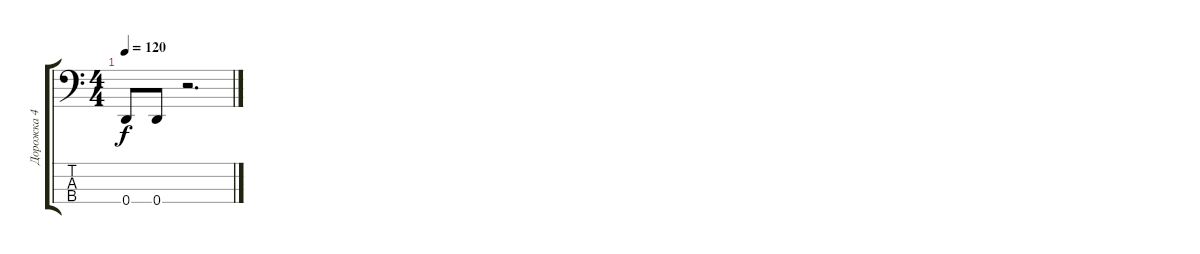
\track ("Дорожка 4" "Дорожка 4") {instrument electricbasspick}
\staff {score tabs}
\tuning (G2 D2 A1 D1) {hide}
\ts (4 4)
\tempo 120
\clef f4
\ks c
0.4.8{dy f} 0.4.8 r.2{d}
